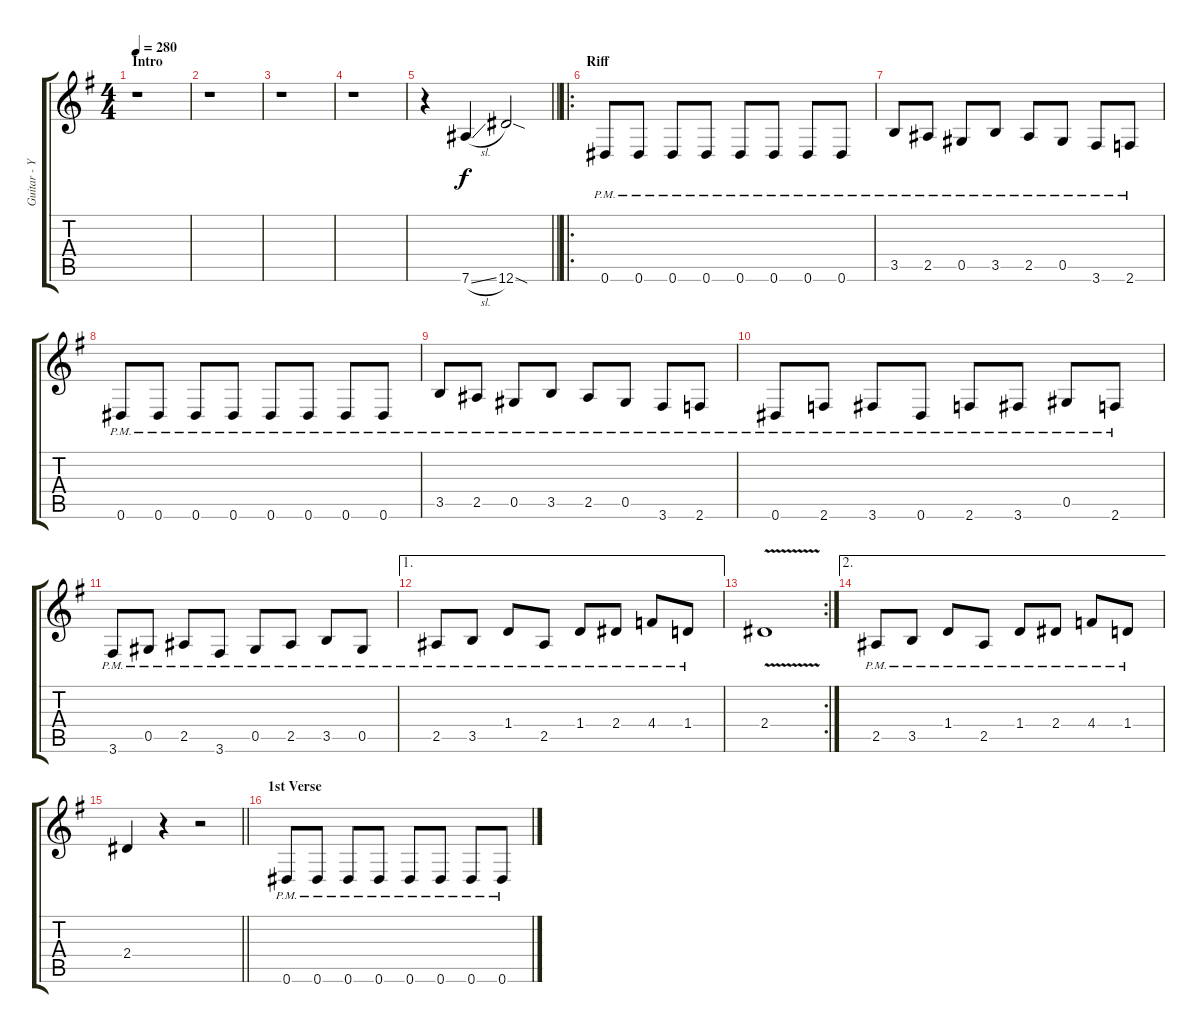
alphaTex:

\track ("Guitar - Yngwie J. Malmsteen" "Guitar - Y") {instrument overdrivenguitar}
\staff {score tabs}
\tuning (Eb4 Bb3 Gb3 Db3 Ab2 Eb2) {hide}
\ts (4 4)
\section ("" "Intro")
\tempo 280
\clef g2
\ks eminor
r.1{dy f instrument overdrivenguitar} |
r.1 |
r.1 |
r.1 |
\barLineRight lightlight
r.4 7.6{sl}.4 12.6{sod}.2 |
\ro
\section ("" "Riff")
0.6{pm}.8 0.6{pm}.8 0.6{pm}.8 0.6{pm}.8 0.6{pm}.8 0.6{pm}.8 0.6{pm}.8 0.6{pm}.8 |
3.5{pm}.8 2.5{pm}.8 0.5{pm}.8 3.5{pm}.8 2.5{pm}.8 0.5{pm}.8 3.6{pm}.8 2.6{pm}.8 |
0.6{pm}.8 0.6{pm}.8 0.6{pm}.8 0.6{pm}.8 0.6{pm}.8 0.6{pm}.8 0.6{pm}.8 0.6{pm}.8 |
3.5{pm}.8 2.5{pm}.8 0.5{pm}.8 3.5{pm}.8 2.5{pm}.8 0.5{pm}.8 3.6{pm}.8 2.6{pm}.8 |
0.6{pm}.8 2.6{pm}.8 3.6{pm}.8 0.6{pm}.8 2.6{pm}.8 3.6{pm}.8 0.5{pm}.8 2.6{pm}.8 |
3.6{pm}.8 0.5{pm}.8 2.5{pm}.8 3.6{pm}.8 0.5{pm}.8 2.5{pm}.8 3.5{pm}.8 0.5{pm}.8 |
\ae 1
2.5{pm}.8 3.5{pm}.8 1.4{pm}.8 2.5{pm}.8 1.4{pm}.8 2.4{pm}.8 4.4{pm}.8 1.4{pm}.8 |
\rc 2
2.4{v}.1 |
\ae 2
2.5{pm}.8 3.5{pm}.8 1.4{pm}.8 2.5{pm}.8 1.4{pm}.8 2.4{pm}.8 4.4{pm}.8 1.4{pm}.8 |
\barLineRight lightlight
2.4.4 r.4 r.2 |
\section ("" "1st Verse")
0.6{pm}.8 0.6{pm}.8 0.6{pm}.8 0.6{pm}.8 0.6{pm}.8 0.6{pm}.8 0.6{pm}.8 0.6{pm}.8
